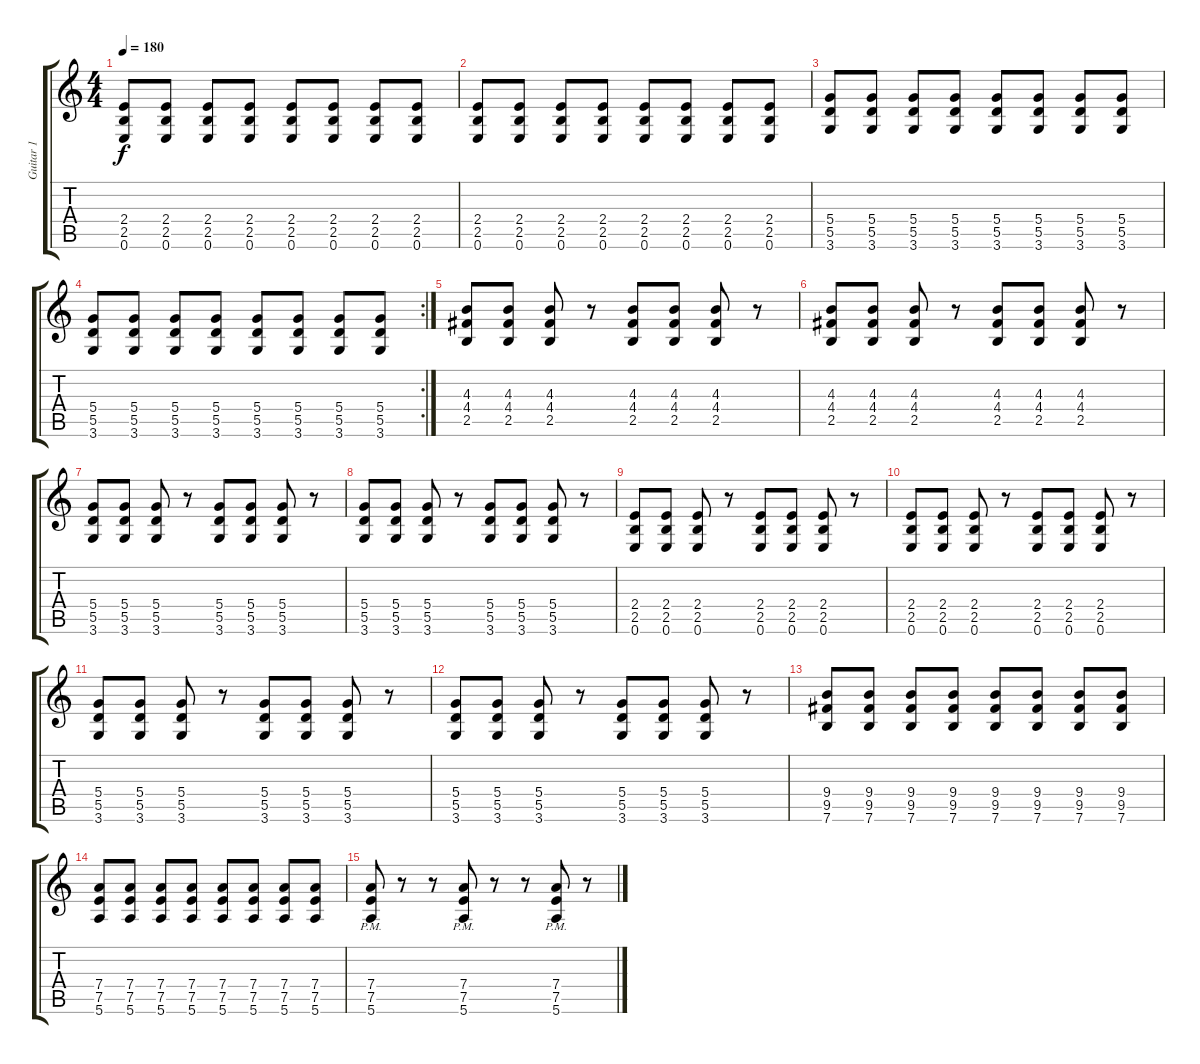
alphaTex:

\track ("Guitar 1" "Guitar 1") {instrument distortionguitar}
\staff {score tabs}
\tuning (E4 B3 G3 D3 A2 E2) {hide}
\ts (4 4)
\tempo 180
\clef g2
\ks c
(2.4 2.5 0.6).8{dy f} (2.4 2.5 0.6).8 (2.4 2.5 0.6).8 (2.4 2.5 0.6).8 (2.4 2.5 0.6).8 (2.4 2.5 0.6).8 (2.4 2.5 0.6).8 (2.4 2.5 0.6).8 |
(2.4 2.5 0.6).8 (2.4 2.5 0.6).8 (2.4 2.5 0.6).8 (2.4 2.5 0.6).8 (2.4 2.5 0.6).8 (2.4 2.5 0.6).8 (2.4 2.5 0.6).8 (2.4 2.5 0.6).8 |
(5.4 5.5 3.6).8 (5.4 5.5 3.6).8 (5.4 5.5 3.6).8 (5.4 5.5 3.6).8 (5.4 5.5 3.6).8 (5.4 5.5 3.6).8 (5.4 5.5 3.6).8 (5.4 5.5 3.6).8 |
\rc 2
(5.4 5.5 3.6).8 (5.4 5.5 3.6).8 (5.4 5.5 3.6).8 (5.4 5.5 3.6).8 (5.4 5.5 3.6).8 (5.4 5.5 3.6).8 (5.4 5.5 3.6).8 (5.4 5.5 3.6).8 |
(4.3 4.4 2.5).8 (4.3 4.4 2.5).8 (4.3 4.4 2.5).8 r.8 (4.3 4.4 2.5).8 (4.3 4.4 2.5).8 (4.3 4.4 2.5).8 r.8 |
(4.3 4.4 2.5).8 (4.3 4.4 2.5).8 (4.3 4.4 2.5).8 r.8 (4.3 4.4 2.5).8 (4.3 4.4 2.5).8 (4.3 4.4 2.5).8 r.8 |
(5.4 5.5 3.6).8 (5.4 5.5 3.6).8 (5.4 5.5 3.6).8 r.8 (5.4 5.5 3.6).8 (5.4 5.5 3.6).8 (5.4 5.5 3.6).8 r.8 |
(5.4 5.5 3.6).8 (5.4 5.5 3.6).8 (5.4 5.5 3.6).8 r.8 (5.4 5.5 3.6).8 (5.4 5.5 3.6).8 (5.4 5.5 3.6).8 r.8 |
(2.4 2.5 0.6).8 (2.4 2.5 0.6).8 (2.4 2.5 0.6).8 r.8 (2.4 2.5 0.6).8 (2.4 2.5 0.6).8 (2.4 2.5 0.6).8 r.8 |
(2.4 2.5 0.6).8 (2.4 2.5 0.6).8 (2.4 2.5 0.6).8 r.8 (2.4 2.5 0.6).8 (2.4 2.5 0.6).8 (2.4 2.5 0.6).8 r.8 |
(5.4 5.5 3.6).8 (5.4 5.5 3.6).8 (5.4 5.5 3.6).8 r.8 (5.4 5.5 3.6).8 (5.4 5.5 3.6).8 (5.4 5.5 3.6).8 r.8 |
(5.4 5.5 3.6).8 (5.4 5.5 3.6).8 (5.4 5.5 3.6).8 r.8 (5.4 5.5 3.6).8 (5.4 5.5 3.6).8 (5.4 5.5 3.6).8 r.8 |
(9.4 9.5 7.6).8 (9.4 9.5 7.6).8 (9.4 9.5 7.6).8 (9.4 9.5 7.6).8 (9.4 9.5 7.6).8 (9.4 9.5 7.6).8 (9.4 9.5 7.6).8 (9.4 9.5 7.6).8 |
(7.4 7.5 5.6).8 (7.4 7.5 5.6).8 (7.4 7.5 5.6).8 (7.4 7.5 5.6).8 (7.4 7.5 5.6).8 (7.4 7.5 5.6).8 (7.4 7.5 5.6).8 (7.4 7.5 5.6).8 |
(7.4{pm} 7.5{pm} 5.6{pm}).8 r.8 r.8 (7.4{pm} 7.5{pm} 5.6{pm}).8 r.8 r.8 (7.4{pm} 7.5{pm} 5.6{pm}).8 r.8
